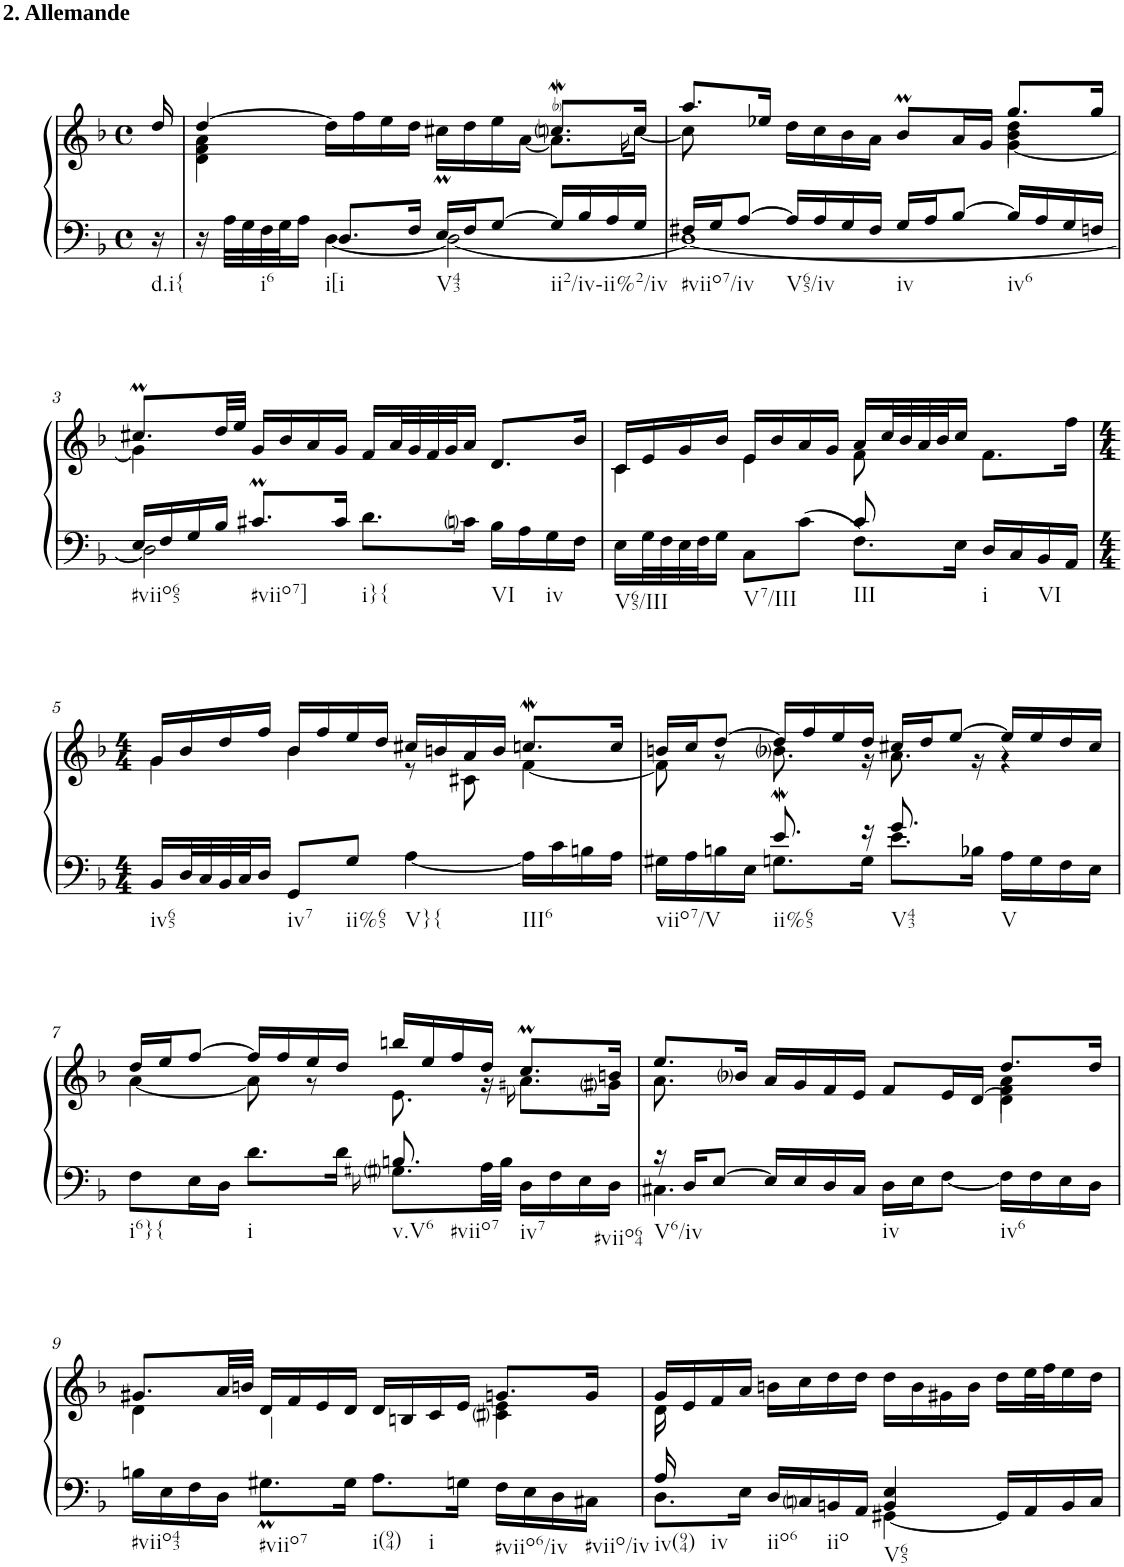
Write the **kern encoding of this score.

**kern	**kern
*part1	*part1
*staff2	*staff1
*I"Midi_2	*
*clefF4	*clefG2
*k[b-]	*k[b-]
*M4/4	*M4/4
*met(c)	*met(c)
=	=
*^	*^
*	*	*	*^
!	!	!LO:TX:a:B:t=2. Allemande	!	!
!LO:TX:b:t=d.i{	!	!	!	!
16r	16ryy	16dd/	16ryy	16ryy
=1	=1	=1	=1	=1
16r	4ryy	[4dd/	4d\ 4f\ 4a\	1ryy
32A\LLL	.	.	.	.
32G\	.	.	.	.
!LO:TX:b:t=i6	!	!	!	!
32F\	.	.	.	.
32G\J	.	.	.	.
16A\JJ	.	.	.	.
!LO:TX:b:t=i[i	!	!	!	!
8.D/L	[4D\	16dd\LL]	4ryy	.
.	.	16ff\	.	.
.	.	16ee\	.	.
16F/Jk	.	16dd\JJ	.	.
!LO:TX:b:t=V43	!	!	!	!
16E/LL	2D\_	4ryy	16cc#Xm\LL	.
16F/J	.	.	16dd\	.
[8G/J	.	.	16ee\	.
.	.	.	[16a\JJ	.
!LO:TX:b:t=ii2/iv-ii%2/iv	!	!	!	!
!	!	!LO:MOR:acc=-	!	!
16G/LL]	.	8.ccniW/L	8.a\L]	.
16B-/	.	.	.	.
16A/	.	.	.	.
.	.	.	16qcc\	.
16G/JJ	.	16cc/Jk	[16cc\Jk	.
=2	=2	=2	=2	=2
!LO:TX:b:t=#viio7/iv	!	!	!	!
16F#X/LL	1D_	8.aa/L	8cc\]	2ryy
16G/J	.	.	.	.
[8A/J	.	.	8ryy	.
.	.	16ee-X/Jk	.	.
!LO:TX:b:t=V65/iv	!	!	!	!
16A/LL]	.	16dd\LL	2ryy	.
16A/	.	16cc\	.	.
16G/	.	16b-\	.	.
16F#/JJ	.	16a\JJ	.	.
!LO:TX:b:t=iv	!	!	!	!
16G/LL	.	8b-M/L	.	4ryy
16A/J	.	.	.	.
[8B-/J	.	16a/L	.	.
.	.	16g/JJ	.	.
!LO:TX:b:t=iv6	!	!	!	!
16B-/LL]	.	8.gg/L	[4g\	4b-\ 4dd\
16A/	.	.	.	.
16G/	.	.	.	.
16Fn/JJ	.	16gg/Jk	.	.
!!LO:LB:g=z	!!	!!
=3	=3	=3	=3	=3
!LO:TX:b:t=#viio65	!	!	!	!
16E/LL	2D\]	8.cc#Xm/L	4g\]	1ryy
16F/	.	.	.	.
16G/	.	.	.	.
16B-/JJ	.	32dd/LL	.	.
.	.	32ee/JJJ	.	.
!LO:TX:b:t=#viio7]	!	!	!	!
8.c#Xm/L	.	16g/LL	4ryy	.
.	.	16b-/	.	.
.	.	16a/	.	.
16c#/Jk	.	16g/JJ	.	.
!LO:TX:b:t=i}{	!	!	!	!
!LO:TX:b:t=VI	!	!	!	!
!LO:TX:b:t=iv	!	!	!	!
2ryy	8.d\L	16f/LL	4ryy	.
.	.	32a/L	.	.
.	.	32g/	.	.
.	.	32f/	.	.
.	.	32g/J	.	.
.	16cni\Jk	16a/JJ	.	.
.	16B-\LL	8.d/L	4ryy	.
.	16A\	.	.	.
.	16G\	.	.	.
.	16F\JJ	16b-/Jk	.	.
=4	=4	=4	=4	=4
!LO:TX:b:t=V65/III	!	!	!	!
!LO:TX:b:t=V7/III	!	!	!	!
2ryy	16E\LL	16c/LL	4c\	1ryy
.	32G\L	16e/	.	.
.	32F\	.	.	.
.	32E\	16g/	.	.
.	32F\J	.	.	.
.	16G\JJ	16b-/JJ	.	.
.	8C\L	16e/LL	4e\	.
.	.	16b-/	.	.
.	8c\J	16a/	.	.
.	.	16g/JJ	.	.
!LO:TX:b:t=III	!	!	!	!
8c/	8.F\L	16a/LL	8f\	.
.	.	32cc/L	.	.
.	.	32b-/	.	.
!LO:TX:b:t=i	!	!	!	!
!LO:TX:b:t=VI	!	!	!	!
4.ryy	.	32a/	8ryy	.
.	.	32b-/J	.	.
.	16E\Jk	16cc/JJ	.	.
.	16D/LL	4ryy	8.f\L	.
.	16C/	.	.	.
.	16BB-/	.	.	.
.	16AA/JJ	.	16ff\Jk	.
*	*	*v	*v	*v
!!LO:LB:g=z
=5	=5	=5
*M4/4	*	*M4/4
*	*	*^
!LO:TX:b:t=iv65	!	!	!
16BB-/LL	2ryy	16g/LL	4g\
32D/L	.	16b-/	.
32C/	.	.	.
32BB-/	.	16dd/	.
32C/J	.	.	.
16D/JJ	.	16ff/JJ	.
!LO:TX:b:t=iv7	!	!	!
8GG/L	.	16b-/LL	4b-\
.	.	16ff/	.
!LO:TX:b:t=ii%65	!	!	!
8G/J	.	16ee/	.
.	.	16dd/JJ	.
!LO:TX:b:t=V}{	!	!	!
!LO:TX:b:t=III6	!	!	!
2ryy	[4A\	16cc#X/LL	8r
.	.	16bn/	.
.	.	16a/	8c#X\
.	.	16b/JJ	.
.	16A\LL]	8.ccnW/L	[4f\
.	16c\	.	.
.	16Bn\	.	.
.	16A\JJ	16cc/Jk	.
=6	=6	=6	=6
!LO:TX:b:t=viio7/V	!	!	!
4ryy	16G#X\LL	16bn/LL	8f\]
.	16A\	16cc/J	.
.	16Bn\	[8dd/J	8r
.	16E\JJ	.	.
!LO:TX:b:t=ii%65	!	!	!
8.eW/	8.Gn\L	16dd/LL]	8.b-i\
.	.	16ff/	.
.	.	16ee/	.
16r	16G\Jk	16dd/JJ	16r
!LO:TX:b:t=V43	!	!	!
8.g/	8.e\L	16cc#X/LL	8.a\
.	.	16dd/J	.
.	.	[8ee/J	.
16ryy	16B-X\Jk	.	16r
!LO:TX:b:t=V	!	!	!
4ryy	16A\LL	16ee/LL]	4r
.	16G\	16ee/	.
.	16F\	16dd/	.
.	16E\JJ	16cc#/JJ	.
!!LO:LB:g=z
=7	=7	=7	=7
*	*	*	*^
!LO:TX:b:t=i6}{	!	!	!	!
!LO:TX:b:t=i	!	!	!	!
2ryy	8F\L	16dd/LL	[4a\	1ryy
.	.	16ee/J	.	.
.	16E\L	[8ff/J	.	.
.	16D\JJ	.	.	.
.	8.d\L	16ff/LL]	8a\]	.
.	.	16ff/	.	.
.	.	16ee/	8r	.
.	16d\Jk	16dd/JJ	.	.
.	16qG#X\	.	.	.
!LO:TX:b:t=v.V6	!	!	!	!
!LO:TX:b:t=#viio7	!	!	!	!
8.Bn/	8.G#i\L	16bbn/LL	8.e\	.
.	.	16ee/	.	.
.	.	16ff/	.	.
16ryy	32A\LL	16dd/JJ	16r	.
.	32B\JJJ	.	.	.
.	.	.	16qg#X\	.
!LO:TX:b:t=iv7	!	!	!	!
!LO:TX:b:t=#viio64	!	!	!	!
4ryy	16D\LL	8.ccM/L	8.a\L	.
.	16F\	.	.	.
.	16E\	.	.	.
.	16D\JJ	16bn/Jk	16g#i\Jk	.
=8	=8	=8	=8	=8
!LO:TX:b:t=V6/iv	!	!	!	!
16r	4.C#X\	8.ee/L	8.a\	2ryy
16D/KL	.	.	.	.
[8E/J	.	.	.	.
.	.	16b-i/Jk	16ryy	.
16E/LL]	.	16a/LL	4ryy	.
16E/	.	16g/	.	.
16D/	8ryy	16f/	.	.
16C#/JJ	.	16e/JJ	.	.
!LO:TX:b:t=iv	!	!	!	!
!LO:TX:b:t=iv6	!	!	!	!
2ryy	16D\LL	4ryy	8f/L	4ryy
.	16E\J	.	.	.
.	[8F\J	.	16e/L	.
.	.	.	[16d/JJ	.
.	16F\LL]	8.dd/L	4d\]	4f\ 4a\
.	16F\	.	.	.
.	16E\	.	.	.
.	16D\JJ	16dd/Jk	.	.
*	*	*	*v	*v
!!LO:LB:g=z
=9	=9	=9	=9
!LO:TX:b:t=#viio43	!	!	!
!LO:TX:b:t=#viio7	!	!	!
!LO:TX:b:t=i(94)	!	!	!
!LO:TX:b:t=i	!	!	!
!LO:TX:b:t=#viio6/iv	!	!	!
!LO:TX:b:t=#viio/iv	!	!	!
1ryy	16Bn\LL	8.g#X/L	4d\
.	16E\	.	.
.	16F\	.	.
.	16D\JJ	32a/LL	.
.	.	32bn/JJJ	.
.	8.G#Xm\L	16d/LL	2c\
.	.	16f/	.
.	.	16e/	.
.	16G#\Jk	16d/JJ	.
.	8.A\L	16d/LL	.
.	.	16Bn/	.
.	.	16c/	.
.	16Gn\Jk	16e/JJ	.
.	16F\LL	8.gn/L	4c#i\ 4e\
.	16E\	.	.
.	16D\	.	.
.	16C#X\JJ	16g/Jk	.
=10	=10	=10	=10
!LO:TX:b:t=iv(94)	!	!	!
16A/	8.D\L	16g/LL	16d\
!LO:TX:b:t=iv	!	!	!
8.ryy	.	16e/	8.ryy
.	.	16f/	.
.	16E\Jk	16a/JJ	.
!LO:TX:b:t=iio6	!	!	!
16D/LL	4ryy	2.ryy	16bn\LL
16Cni/	.	.	16cc\
!LO:TX:b:t=iio	!	!	!
16BBn/	.	.	16dd\
16AA/JJ	.	.	16dd\JJ
!LO:TX:b:t=V65	!	!	!
4BB/ 4E/	[4GG#X\	.	16dd\LL
.	.	.	16b\
.	.	.	16g#X\
.	.	.	16b\JJ
4ryy	16GG#/LL]	.	16dd\LL
.	16AA/	.	32ee\L
.	.	.	32ff\J
.	16BB/	.	16ee\
.	16C/JJ	.	16dd\JJ
*v	*v	*	*
*	*v	*v
=	=
*-	*-
